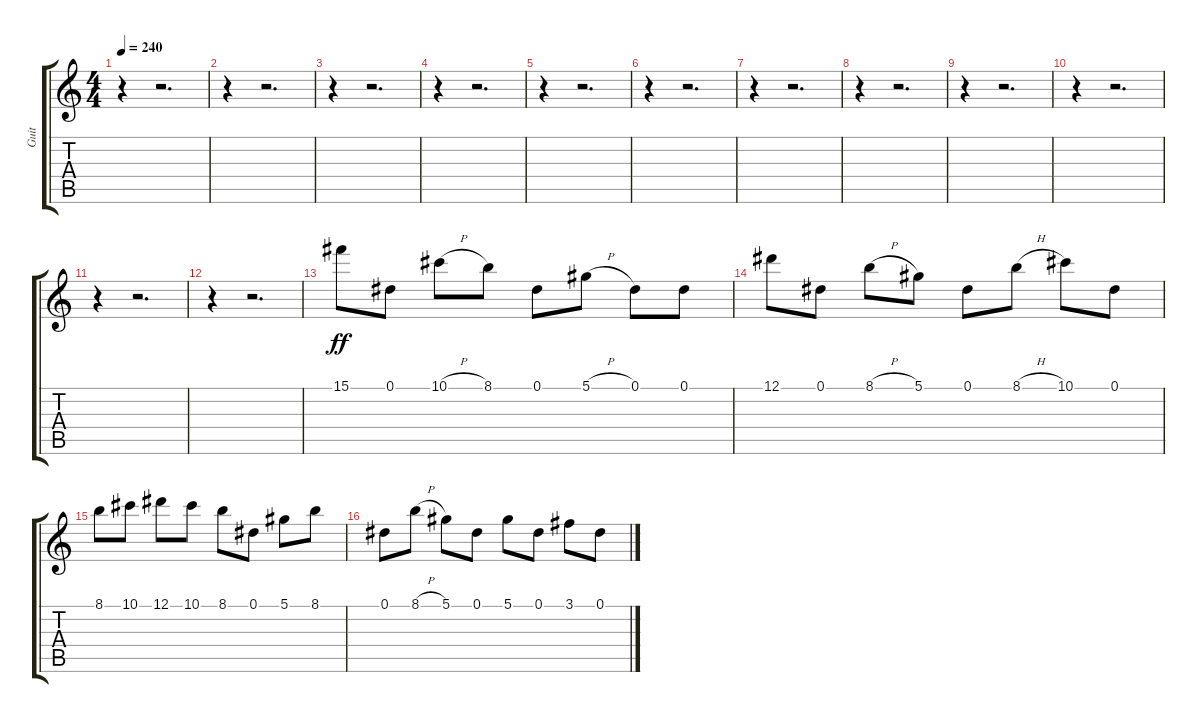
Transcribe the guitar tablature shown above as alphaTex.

\track ("Guit" "Guit") {instrument overdrivenguitar}
\staff {score tabs}
\tuning (Eb4 Bb3 Gb3 Db3 Gb2 Db2) {hide}
\ts (4 4)
\tempo 240
\clef g2
\ks c
r.4{dy ff} r.2{d} |
r.4 r.2{d} |
r.4 r.2{d} |
r.4 r.2{d} |
r.4 r.2{d} |
r.4 r.2{d} |
r.4 r.2{d} |
r.4 r.2{d} |
r.4 r.2{d} |
r.4 r.2{d} |
r.4 r.2{d} |
r.4 r.2{d} |
15.1.8 0.1.8 10.1{h}.8 8.1.8 0.1.8 5.1{h}.8 0.1.8 0.1.8 |
12.1.8 0.1.8 8.1{h}.8 5.1.8 0.1.8 8.1{h}.8 10.1.8 0.1.8 |
8.1.8 10.1.8 12.1.8 10.1.8 8.1.8 0.1.8 5.1.8 8.1.8 |
0.1.8 8.1{h}.8 5.1.8 0.1.8 5.1.8 0.1.8 3.1.8 0.1.8
